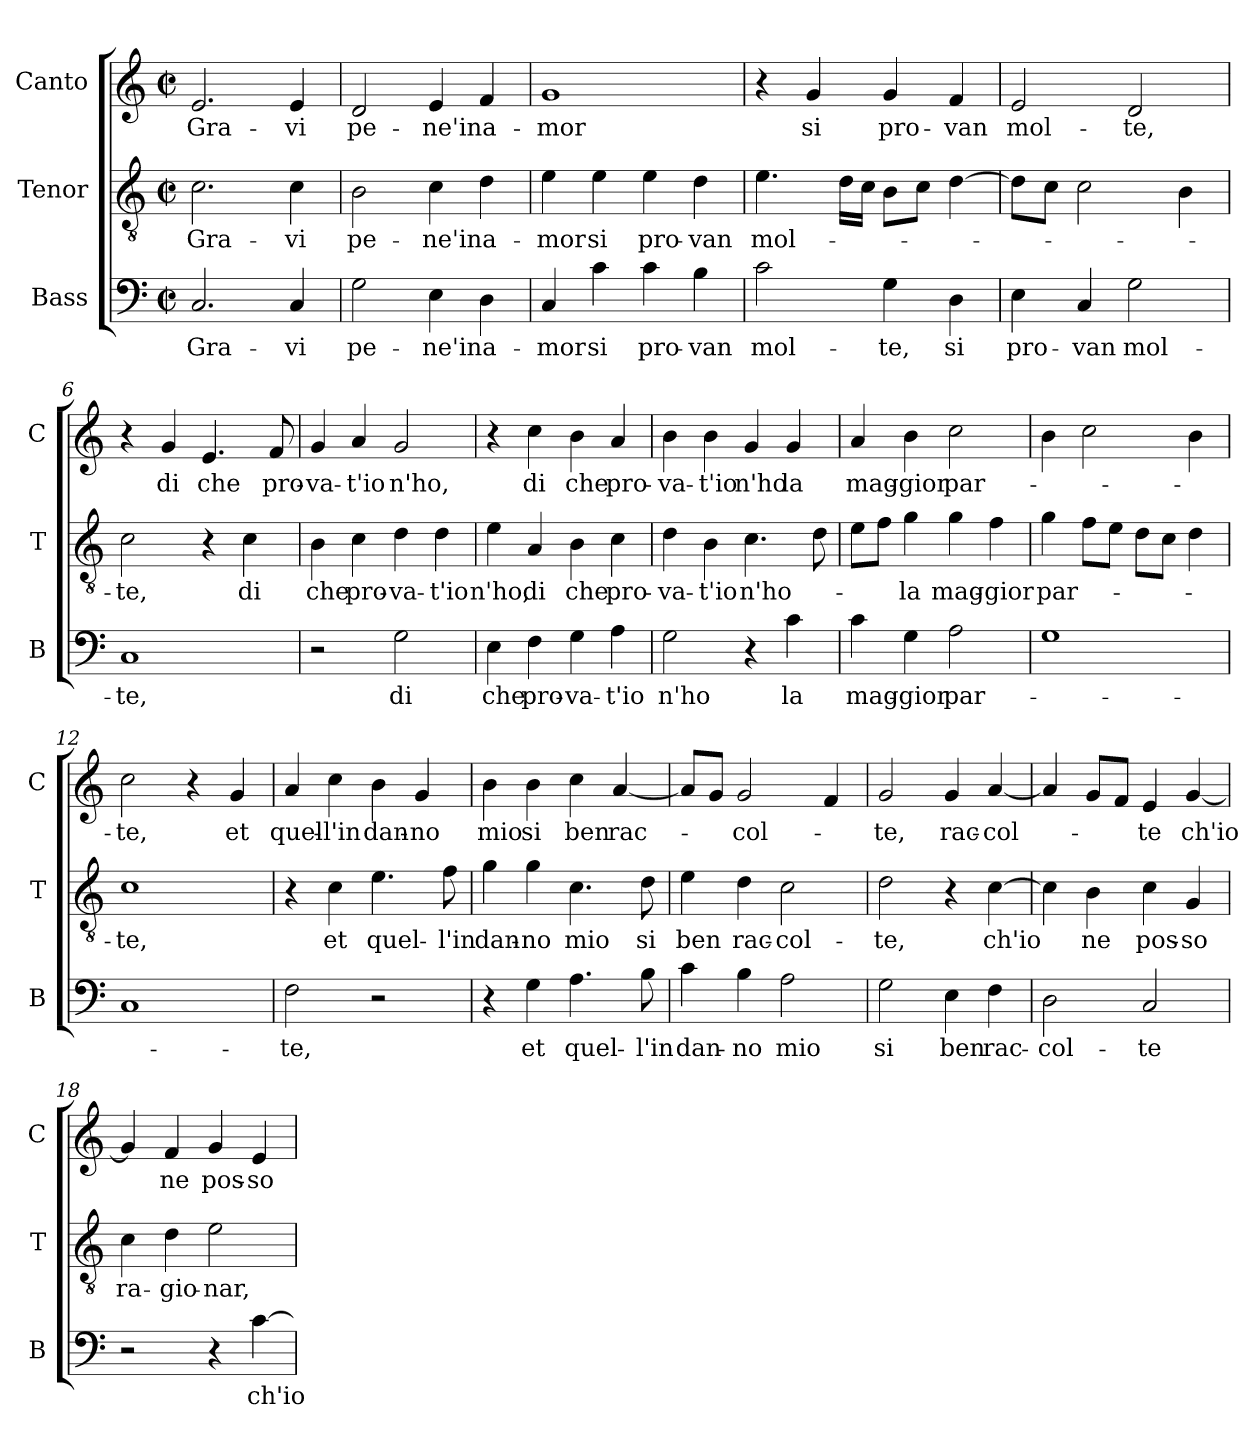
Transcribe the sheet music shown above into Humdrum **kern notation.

**kern	**text	**kern	**text	**kern	**text
*part3	*part3	*part2	*part2	*part1	*part1
*staff3	*staff3	*staff2	*staff2	*staff1	*staff1
*I"Bass	*	*I"Tenor	*	*I"Canto	*
*I'B	*	*I'T	*	*I'C	*
*clefF4	*	*clefGv2	*	*clefG2	*
*k[]	*	*k[]	*	*k[]	*
*C:	*	*C:	*	*C:	*
*M2/2	*	*M2/2	*	*M2/2	*
*met(c|)	*	*met(c|)	*	*met(c|)	*
=1	=1	=1	=1	=1	=1
!	!LO:LY:b	!	!LO:LY:b	!	!LO:LY:b
2.C/	Gra-	2.c\	Gra-	2.e/	Gra-
!	!LO:LY:b	!	!LO:LY:b	!	!LO:LY:b
4C/	-vi	4c\	-vi	4e/	-vi
=2	=2	=2	=2	=2	=2
!	!LO:LY:b	!	!LO:LY:b	!	!LO:LY:b
2G\	pe-	2B\	pe-	2d/	pe-
!	!LO:LY:b	!	!LO:LY:b	!	!LO:LY:b
4E\	-ne'in	4c\	-ne'in	4e/	-ne'in
!	!LO:LY:b	!	!LO:LY:b	!	!LO:LY:b
4D\	a-	4d\	a-	4f/	a-
=3	=3	=3	=3	=3	=3
!	!LO:LY:b	!	!LO:LY:b	!	!LO:LY:b
4C/	-mor	4e\	-mor	1g	-mor
!	!LO:LY:b	!	!LO:LY:b	!	!
4c\	si	4e\	si	.	.
!	!LO:LY:b	!	!LO:LY:b	!	!
4c\	pro-	4e\	pro-	.	.
!	!LO:LY:b	!	!LO:LY:b	!	!
4B\	-van	4d\	-van	.	.
=4	=4	=4	=4	=4	=4
!	!LO:LY:b	!	!LO:LY:b	!	!
2c\	mol-	4.e\	mol-	4r	.
!	!	!	!	!	!LO:LY:b
.	.	.	.	4g/	si
.	.	16d\LL	.	.	.
.	.	16c\JJ	.	.	.
!	!LO:LY:b	!	!	!	!LO:LY:b
4G\	-te,	8B\L	.	4g/	pro-
.	.	8c\J	.	.	.
!	!LO:LY:b	!	!	!	!LO:LY:b
4D\	si	[4d\	.	4f/	-van
=5	=5	=5	=5	=5	=5
!	!LO:LY:b	!	!	!	!LO:LY:b
4E\	pro-	8d\L]	.	2e/	mol-
.	.	8c\J	.	.	.
!	!LO:LY:b	!	!	!	!
4C/	-van	2c\	.	.	.
!	!LO:LY:b	!	!	!	!LO:LY:b
2G\	mol-	.	.	2d/	-te,
.	.	4B\	.	.	.
!!LO:LB:g=z
=6	=6	=6	=6	=6	=6
!	!LO:LY:b	!	!LO:LY:b	!	!
1C	-te,	2c\	-te,	4r	.
!	!	!	!	!	!LO:LY:b
.	.	.	.	4g/	di
!	!	!	!	!	!LO:LY:b
.	.	4r	.	4.e/	che
!	!	!	!LO:LY:b	!	!
.	.	4c\	di	.	.
!	!	!	!	!	!LO:LY:b
.	.	.	.	8f/	pro-
=7	=7	=7	=7	=7	=7
!	!	!	!LO:LY:b	!	!LO:LY:b
2r	.	4B\	che	4g/	-va-
!	!	!	!LO:LY:b	!	!LO:LY:b
.	.	4c\	pro-	4a/	-t'io
!	!LO:LY:b	!	!LO:LY:b	!	!LO:LY:b
2G\	di	4d\	-va-	2g/	n'ho,
!	!	!	!LO:LY:b	!	!
.	.	4d\	-t'io	.	.
=8	=8	=8	=8	=8	=8
!	!LO:LY:b	!	!LO:LY:b	!	!
4E\	che	4e\	n'ho,	4r	.
!	!LO:LY:b	!	!LO:LY:b	!	!LO:LY:b
4F\	pro-	4A/	di	4cc\	di
!	!LO:LY:b	!	!LO:LY:b	!	!LO:LY:b
4G\	-va-	4B\	che	4b\	che
!	!LO:LY:b	!	!LO:LY:b	!	!LO:LY:b
4A\	-t'io	4c\	pro-	4a/	pro-
=9	=9	=9	=9	=9	=9
!	!LO:LY:b	!	!LO:LY:b	!	!LO:LY:b
2G\	n'ho	4d\	-va-	4b\	-va-
!	!	!	!LO:LY:b	!	!LO:LY:b
.	.	4B\	-t'io	4b\	-t'io
!	!	!	!LO:LY:b	!	!LO:LY:b
4r	.	4.c\	n'ho-	4g/	n'ho
!	!LO:LY:b	!	!	!	!LO:LY:b
4c\	la	.	.	4g/	la
.	.	8d\	.	.	.
=10	=10	=10	=10	=10	=10
!	!LO:LY:b	!	!	!	!LO:LY:b
4c\	mag-	8e\L	.	4a/	mag-
.	.	8f\J	.	.	.
!	!LO:LY:b	!	!LO:LY:b	!	!LO:LY:b
4G\	-gior	4g\	-la	4b\	-gior
!	!LO:LY:b	!	!LO:LY:b	!	!LO:LY:b
2A\	par-	4g\	mag-	2cc\	par-
!	!	!	!LO:LY:b	!	!
.	.	4f\	-gior	.	.
=11	=11	=11	=11	=11	=11
!	!	!	!LO:LY:b	!	!
1G	.	4g\	par-	4b\	.
.	.	8f\L	.	2cc\	.
.	.	8e\J	.	.	.
.	.	8d\L	.	.	.
.	.	8c\J	.	.	.
.	.	4d\	.	4b\	.
!!LO:LB:g=z
=12	=12	=12	=12	=12	=12
!	!	!	!LO:LY:b	!	!LO:LY:b
1C	.	1c	-te,	2cc\	-te,
.	.	.	.	4r	.
!	!	!	!	!	!LO:LY:b
.	.	.	.	4g/	et
=13	=13	=13	=13	=13	=13
!	!LO:LY:b	!	!	!	!LO:LY:b
2F\	-te,	4r	.	4a/	quel-
!	!	!	!LO:LY:b	!	!LO:LY:b
.	.	4c\	et	4cc\	-l'in
!	!	!	!LO:LY:b	!	!LO:LY:b
2r	.	4.e\	quel-	4b\	dan-
!	!	!	!	!	!LO:LY:b
.	.	.	.	4g/	-no
!	!	!	!LO:LY:b	!	!
.	.	8f\	-l'in	.	.
=14	=14	=14	=14	=14	=14
!	!	!	!LO:LY:b	!	!LO:LY:b
4r	.	4g\	dan-	4b\	mio
!	!LO:LY:b	!	!LO:LY:b	!	!LO:LY:b
4G\	et	4g\	-no	4b\	si
!	!LO:LY:b	!	!LO:LY:b	!	!LO:LY:b
4.A\	quel-	4.c\	mio	4cc\	ben
!	!	!	!	!	!LO:LY:b
.	.	.	.	[4a/	rac-
!	!LO:LY:b	!	!LO:LY:b	!	!
8B\	-l'in	8d\	si	.	.
=15	=15	=15	=15	=15	=15
!	!LO:LY:b	!	!LO:LY:b	!	!
4c\	dan-	4e\	ben	8a/L]	.
.	.	.	.	8g/J	.
!	!LO:LY:b	!	!LO:LY:b	!	!LO:LY:b
4B\	-no	4d\	rac-	2g/	-col-
!	!LO:LY:b	!	!LO:LY:b	!	!
2A\	mio	2c\	-col-	.	.
.	.	.	.	4f/	.
=16	=16	=16	=16	=16	=16
!	!LO:LY:b	!	!LO:LY:b	!	!LO:LY:b
2G\	si	2d\	-te,	2g/	-te,
!	!LO:LY:b	!	!	!	!LO:LY:b
4E\	ben	4r	.	4g/	rac-
!	!LO:LY:b	!	!LO:LY:b	!	!LO:LY:b
4F\	rac-	[4c\	ch'io	[4a/	-col-
=17	=17	=17	=17	=17	=17
!	!LO:LY:b	!	!	!	!
2D\	-col-	4c\]	.	4a/]	.
!	!	!	!LO:LY:b	!	!
.	.	4B\	ne	8g/L	.
.	.	.	.	8f/J	.
!	!LO:LY:b	!	!LO:LY:b	!	!LO:LY:b
2C/	-te	4c\	pos-	4e/	-te
!	!	!	!LO:LY:b	!	!LO:LY:b
.	.	4G/	-so	[4g/	ch'io
!!LO:PB:g=z
=18	=18	=18	=18	=18	=18
!	!	!	!LO:LY:b	!	!
2r	.	4c\	ra-	4g/]	.
!	!	!	!LO:LY:b	!	!LO:LY:b
.	.	4d\	-gio-	4f/	ne
!	!	!	!LO:LY:b	!	!LO:LY:b
4r	.	2e\	-nar,	4g/	pos-
!	!LO:LY:b	!	!	!	!LO:LY:b
[4c\	ch'io	.	.	4e/	-so
=	=	=	=	=	=
*-	*-	*-	*-	*-	*-
